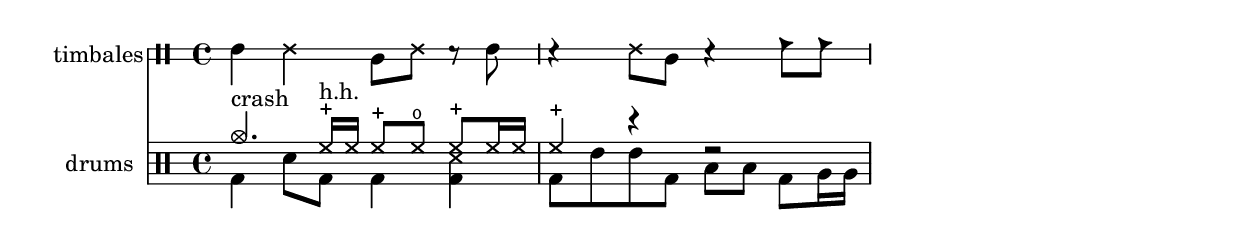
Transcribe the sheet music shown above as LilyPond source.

%% DO NOT EDIT this file manually; it is automatically
%% generated from LSR http://lsr.dsi.unimi.it
%% Make any changes in LSR itself, or in Documentation/snippets/new/ ,
%% and then run scripts/auxiliar/makelsr.py
%%
%% This file is in the public domain.
\version "2.15.40"

\header {
  lsrtags = "really-simple, specific-notation, rhythms, preparing-parts, percussion"

%% Translation of GIT committish: b482c3e5b56c3841a88d957e0ca12964bd3e64fa
  texidoces = "
Mediante la utilización de las potentes herramientas preconfiguradas
como la función @code{\\drummode} y el contexto @code{DrumStaff}, la
introducción de partes para percusión es muy fácil: las percusiones se
sitúan en sus propias posiciones de pentagrama (con una clave
especial) y tienen las cabezas correspondientes al instrumento.  Es
posible añadir un símbolo adicional a la percusión o reducir el número
de líneas.

"
  doctitlees = "Escritura de partes de percusión"


%% Translation of GIT committish: 3b125956b08d27ef39cd48bfa3a2f1e1bb2ae8b4
  texidocfr = "
Grâce à la puissance des outils préconfigurés tels que la fonction
@code{\\drummode} et le contexte @code{DrumStaff}, la saisie de
parties pour percussions est extrêmement simplifiée@tie{}: chaque
composant d'une batterie trouve sa place sur une portée dédiée (avec une
clef spécifique) et les têtes de note sont spécifiques à chaque élément.
Il est également possible d'affecter un symbole particulier à chaque
élément, tout comme de restreindre le nombre de lignes de la portée.

"
  doctitlefr = "Ajout de parties de batterie"


  texidoc = "
Using the powerful pre-configured tools such as the @code{\\drummode}
function and the @code{DrumStaff} context, inputting drum parts is
quite easy: drums are placed at their own staff positions (with a
special clef symbol) and have note heads according to the drum.
Attaching an extra symbol to the drum or restricting the number of
lines is possible.

"
  doctitle = "Adding drum parts"
} % begin verbatim


drh = \drummode { cymc4.^"crash" hhc16^"h.h." hh hhc8 hho hhc8 hh16 hh hhc4 r4 r2 }
drl = \drummode { bd4 sn8 bd bd4 << bd ss >>  bd8 tommh tommh bd toml toml bd tomfh16 tomfh }
timb = \drummode { timh4 ssh timl8 ssh r timh r4 ssh8 timl r4 cb8 cb }

\score {
  <<
    \new DrumStaff \with {
      drumStyleTable = #timbales-style
      \override StaffSymbol #'line-count = #2
      \override BarLine #'bar-extent = #'(-1 . 1)
    } <<
      \set Staff.instrumentName = #"timbales"
      \timb
    >>
    \new DrumStaff <<
      \set Staff.instrumentName = #"drums"
      \new DrumVoice { \stemUp \drh }
      \new DrumVoice { \stemDown \drl }
    >>
  >>
  \layout { }
  \midi {
    \tempo 4 = 120
  }
}

